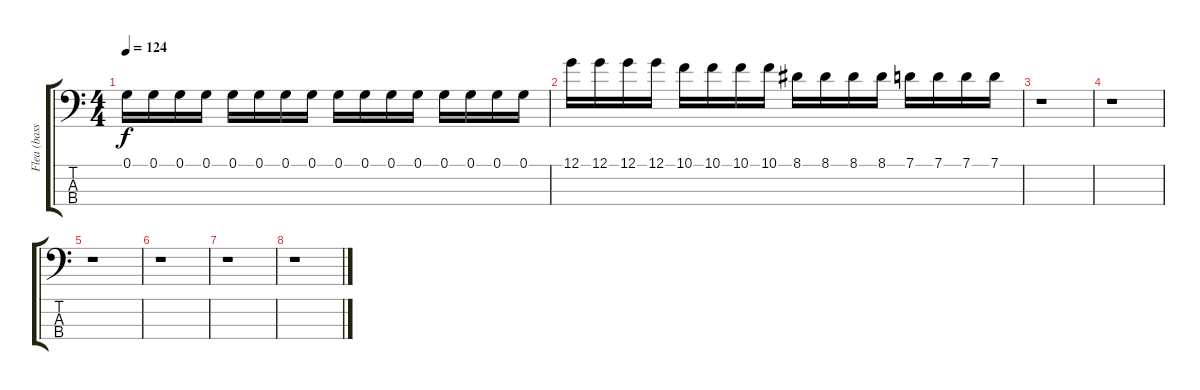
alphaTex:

\track ("Flea (bass)" "Flea (bass") {instrument electricbasspick}
\staff {score tabs}
\tuning (G2 D2 A1 E1) {hide}
\ts (4 4)
\tempo 124
\clef f4
\ks c
0.1.16{dy f} 0.1.16 0.1.16 0.1.16 0.1.16 0.1.16 0.1.16 0.1.16 0.1.16 0.1.16 0.1.16 0.1.16 0.1.16 0.1.16 0.1.16 0.1.16 |
12.1.16 12.1.16 12.1.16 12.1.16 10.1.16 10.1.16 10.1.16 10.1.16 8.1.16 8.1.16 8.1.16 8.1.16 7.1.16 7.1.16 7.1.16 7.1.16 |
r.1 |
r.1 |
r.1 |
r.1 |
r.1 |
r.1
